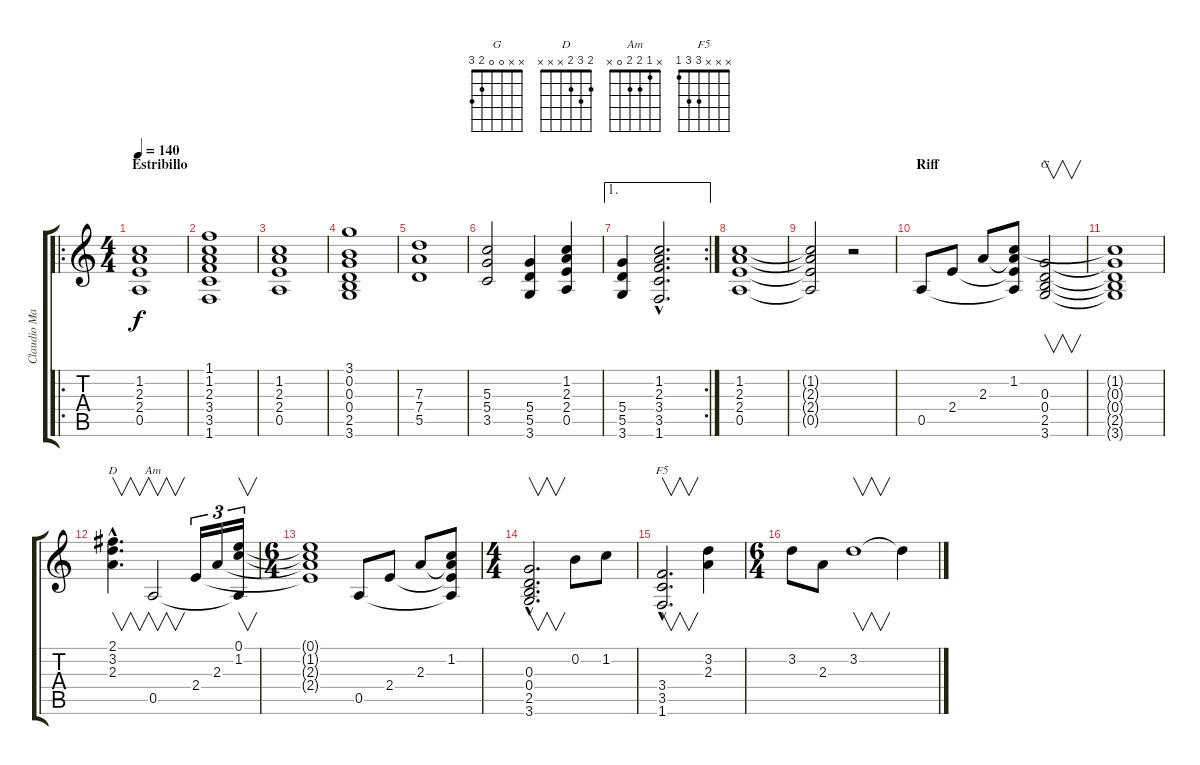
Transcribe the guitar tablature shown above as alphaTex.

\track ("Claudio Marciello (Guitarra)" "Claudio Ma") {instrument acousticguitarnylon}
\staff {score tabs}
\tuning (E4 B3 G3 D3 A2 E2) {hide}
\chord ("G" x x 0 0 2 3)
\chord ("D" 2 3 2 x x x)
\chord ("Am" x 1 2 2 0 x)
\chord ("F5" x x x 3 3 1)
\ro
\ts (4 4)
\section ("" "Estribillo")
\tempo 140
\clef g2
\ks c
(1.2 2.3 2.4 0.5).1{dy f} |
(1.1 1.2 2.3 3.4 3.5 1.6).1 |
(1.2 2.3 2.4 0.5).1 |
(3.1 0.2 0.3 0.4 2.5 3.6).1 |
(7.3 7.4 5.5).1 |
(5.3 5.4 3.5).2 (5.4 5.5 3.6).4 (1.2 2.3 2.4 0.5).4 |
\ae 1
\rc 2
(5.4 5.5 3.6).4 (1.2{hac} 2.3{hac} 3.4{hac} 3.5{hac} 1.6{hac}).2{d} |
(1.2 2.3 2.4 0.5).1 |
(1.2{t} 2.3{t} 2.4{t} 0.5{t}).2 r.2 |
\section ("" "Riff")
0.5.8 2.4.8 2.3.8 (1.2 2.3{t} 2.4{t} 0.5{t}).8 (0.3 0.4 2.5 3.6).2{v ch "G"} |
(1.2{t} 0.3{t} 0.4{t} 2.5{t} 3.6{t}).1 |
(2.1{hac} 3.2{hac} 2.3{hac}).4{v d ch "D"} 0.5.2{v ch "Am"} 2.4.16{tu (3 2)} 2.3.16{tu (3 2)} (0.1 1.2 0.5{t}).16{v tu (3 2)} |
\ts (6 4)
(0.1{t} 1.2{t} 2.3{t} 2.4{t}).1 0.5.8 2.4.8 2.3.8 (1.2 2.3{t} 2.4{t} 0.5{t}).8 |
\ts (4 4)
(0.3{hac} 0.4{hac} 2.5{hac} 3.6{hac}).2{v d} 0.2.8 1.2.8 |
(3.4{hac} 3.5{hac} 1.6{hac}).2{v d ch "F5"} (3.2 2.3).4 |
\ts (6 4)
3.2.8 2.3.8 3.2.1{v} 3.2{t}.4
